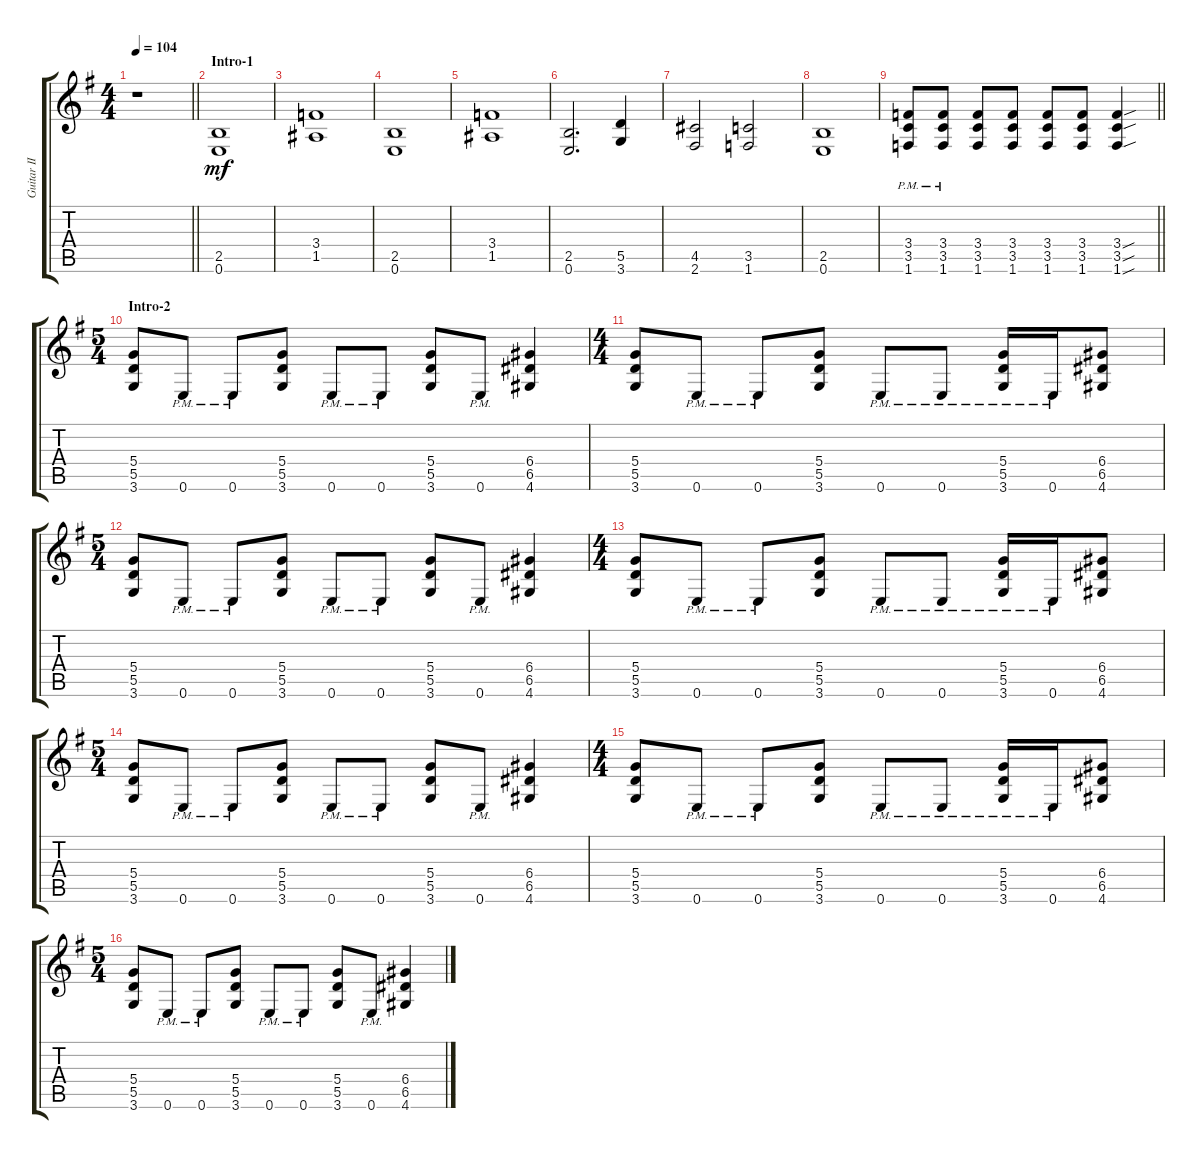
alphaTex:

\track ("Guitar II + III (Norimi)" "Guitar II ") {instrument overdrivenguitar}
\staff {score tabs}
\tuning (E4 B3 G3 D3 A2 E2) {hide}
\ts (4 4)
\tempo 104
\clef g2
\barLineRight lightlight
\ks eminor
r.1{dy mf instrument overdrivenguitar} |
\section ("" "Intro-1")
(2.5 0.6).1 |
(3.4 1.5).1 |
(2.5 0.6).1 |
(3.4 1.5).1 |
(2.5 0.6).2{d} (5.5 3.6).4 |
(4.5 2.6).2 (3.5 1.6).2 |
(2.5 0.6).1 |
\barLineRight lightlight
(3.4{pm} 3.5{pm} 1.6{pm}).8 (3.4{pm} 3.5{pm} 1.6{pm}).8 (3.4 3.5 1.6).8 (3.4 3.5 1.6).8 (3.4 3.5 1.6).8 (3.4 3.5 1.6).8 (3.4{sou} 3.5{sou} 1.6{sou}).4 |
\ts (5 4)
\section ("" "Intro-2")
(5.4 5.5 3.6).8 0.6{pm}.8 0.6{pm}.8 (5.4 5.5 3.6).8 0.6{pm}.8 0.6{pm}.8 (5.4 5.5 3.6).8 0.6{pm}.8 (6.4 6.5 4.6).4 |
\ts (4 4)
(5.4 5.5 3.6).8 0.6{pm}.8 0.6{pm}.8 (5.4 5.5 3.6).8 0.6{pm}.8 0.6{pm}.8 (5.4{pm} 5.5{pm} 3.6{pm}).16 0.6{pm}.16 (6.4 6.5 4.6).8 |
\ts (5 4)
(5.4 5.5 3.6).8 0.6{pm}.8 0.6{pm}.8 (5.4 5.5 3.6).8 0.6{pm}.8 0.6{pm}.8 (5.4 5.5 3.6).8 0.6{pm}.8 (6.4 6.5 4.6).4 |
\ts (4 4)
(5.4 5.5 3.6).8 0.6{pm}.8 0.6{pm}.8 (5.4 5.5 3.6).8 0.6{pm}.8 0.6{pm}.8 (5.4{pm} 5.5{pm} 3.6{pm}).16 0.6{pm}.16 (6.4 6.5 4.6).8 |
\ts (5 4)
(5.4 5.5 3.6).8 0.6{pm}.8 0.6{pm}.8 (5.4 5.5 3.6).8 0.6{pm}.8 0.6{pm}.8 (5.4 5.5 3.6).8 0.6{pm}.8 (6.4 6.5 4.6).4 |
\ts (4 4)
(5.4 5.5 3.6).8 0.6{pm}.8 0.6{pm}.8 (5.4 5.5 3.6).8 0.6{pm}.8 0.6{pm}.8 (5.4{pm} 5.5{pm} 3.6{pm}).16 0.6{pm}.16 (6.4 6.5 4.6).8 |
\ts (5 4)
(5.4 5.5 3.6).8 0.6{pm}.8 0.6{pm}.8 (5.4 5.5 3.6).8 0.6{pm}.8 0.6{pm}.8 (5.4 5.5 3.6).8 0.6{pm}.8 (6.4 6.5 4.6).4
